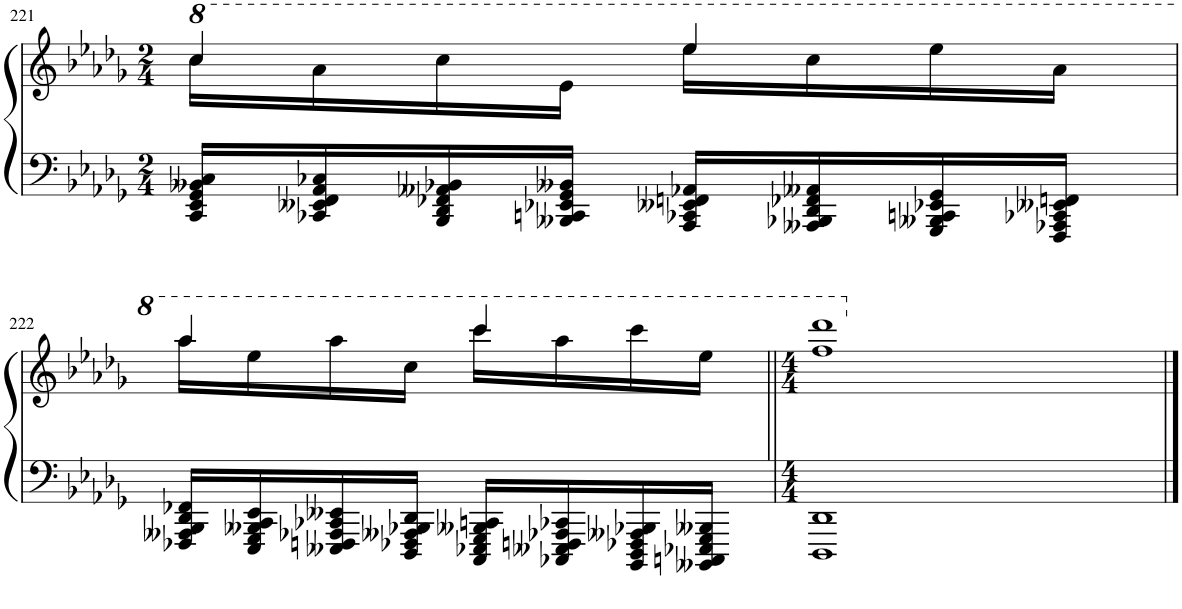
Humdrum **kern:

**kern	**kern
*part1	*part1
*staff2	*staff1
*I"Piano	*
*I'Pno.	*
!!LO:PB:g=z
*clefF4	*clefG2
*k[b-e-a-d-g-]	*k[b-e-a-d-g-]
*M2/4	*M2/4
*	*8va
=221	=221
*	*^
16CC/ 16EE-/ 16GG-/ 16BB--X/ 16C/LL	4ccc/	16ccc\LL
16CC-X/ 16EE--X/ 16FF/ 16AA-/ 16C-X/	.	16aa-\
16BBB-/ 16DD-/ 16FF-X/ 16AA--X/ 16BB-X/	.	16ccc\
16BBB--X/ 16CCn/ 16EE-X/ 16GG-/ 16BB--X/JJ	.	16ee-\JJ
16AAA-/ 16CC-X/ 16EE--X/ 16FFn/ 16AA-X/LL	4eee-/	16eee-\LL
16AAA--X/ 16BBB-X/ 16DD-/ 16FF-X/ 16AA--X/	.	16ccc\
16GGG-/ 16BBB--X/ 16CCn/ 16EE-X/ 16GG-/	.	16eee-\
16FFF/ 16AAA-X/ 16CC-X/ 16EE--X/ 16FFn/JJ	.	16aa-\JJ
!!LO:LB:g=z	!!
=222	=222	=222
16FFF-X/ 16AAA--X/ 16BBB-/ 16DD-/ 16FF-X/LL	4aaa-/	16aaa-\LL
16EEE-/ 16GGG-/ 16BBB--X/ 16CC/ 16EE-/	.	16eee-\
16EEE--X/ 16FFFn/ 16AAA-X/ 16CC-X/ 16EE--X/	.	16aaa-\
16DDD-/ 16FFF-X/ 16AAA--X/ 16BBB-X/ 16DD-/JJ	.	16ccc\JJ
16CCC/ 16EEE-X/ 16GGG-/ 16BBB--X/ 16CCn/LL	4cccc/	16cccc\LL
16CCC-X/ 16EEE--X/ 16FFFn/ 16AAA-X/ 16CC-X/	.	16aaa-\
16BBBB-/ 16DDD-/ 16FFF-X/ 16AAA--X/ 16BBB-X/	.	16cccc\
16BBBB--X/ 16CCCn/ 16EEE-X/ 16GGG-/ 16BBB--X/JJ	.	16eee-\JJ
*	*v	*v
=223||	=223||
*M4/4	*M4/4
1DDD- 1DD-	1fff 1dddd-
*	*X8va
==	==
*-	*-
